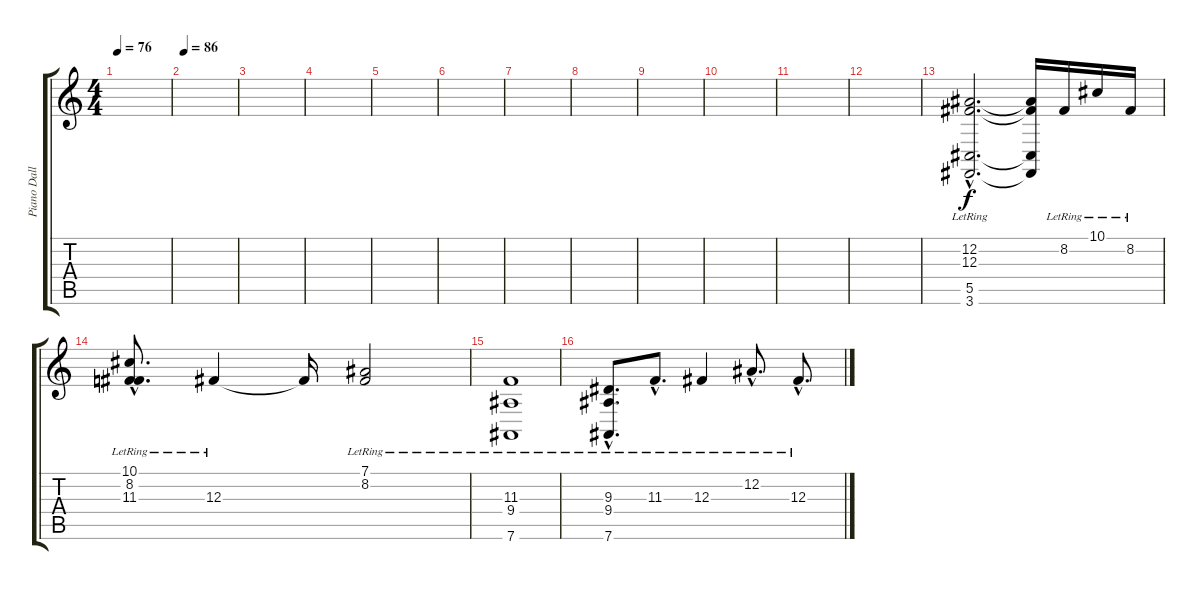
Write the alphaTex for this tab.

\track ("Piano Dallas" "Piano Dall") {instrument acousticgrandpiano}
\staff {score tabs}
\tuning (Eb4 Bb3 Gb3 Db3 Ab2 Eb2) {hide}
\ts (4 4)
\tempo 76
\clef g2
\ks c
|
\tempo 86
|
|
|
|
|
|
|
|
|
|
|
(12.2{hac lr} 12.3{hac lr} 5.5{hac lr} 3.6{hac lr}).2{d} (12.2{t} 12.3{t} 5.5{t} 3.6{t}).16 8.2{lr}.16 10.1{lr}.16 8.2{lr}.16 |
(10.1{hac lr} 8.2{hac lr} 11.3{hac lr}).8{d} 12.3{lr}.4 12.3{t}.16 (7.1{lr} 8.2{lr}).2 |
(11.3{lr} 9.4{lr} 7.6{lr}).1 |
(9.3{hac lr} 9.4{hac lr} 7.6{hac lr}).8{d} 11.3{hac lr}.8{d} 12.3{lr}.4 12.2{hac lr}.8{d} 12.3{hac lr}.8{d}
